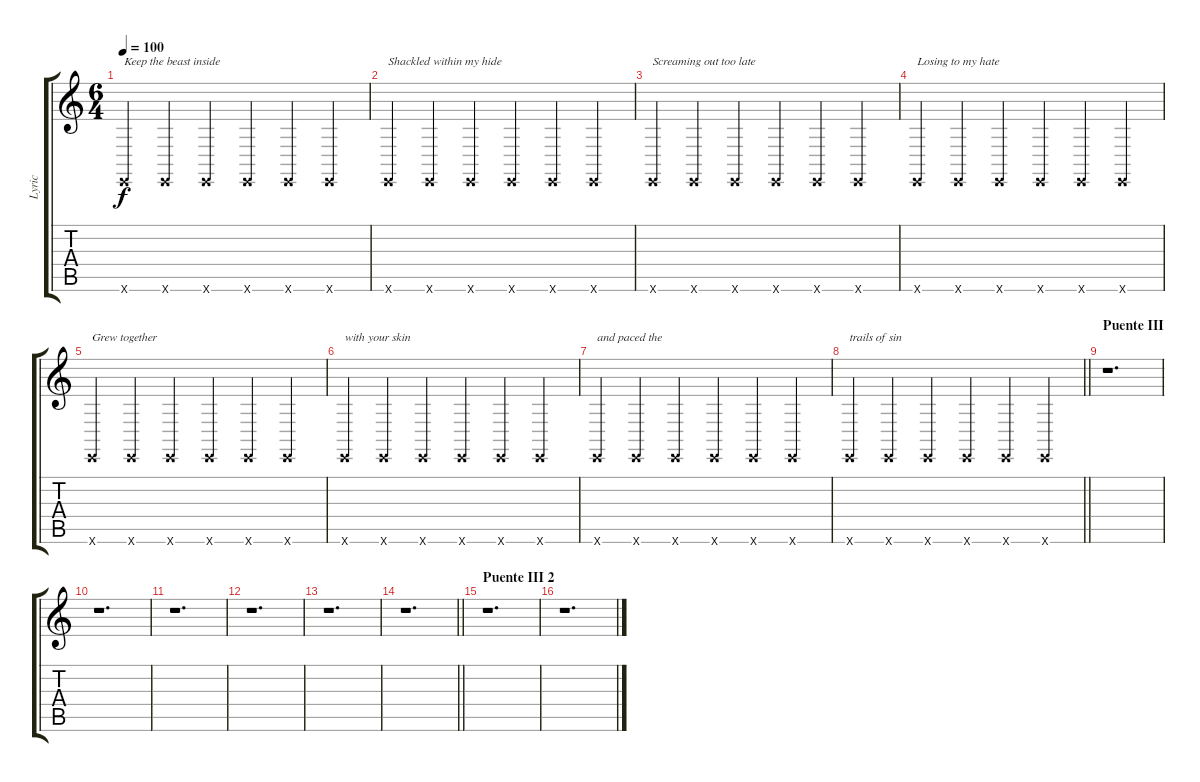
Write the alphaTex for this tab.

\track ("Lyric" "Lyric") {instrument choiraahs}
\staff {score tabs}
\tuning (E4 B3 G3 D3 A2 E2) {hide}
\ts (6 4)
\tempo 100
\clef g2
\ks c
0.6{x}.4{txt "Keep the beast inside" dy f} 0.6{x}.4 0.6{x}.4 0.6{x}.4 0.6{x}.4 0.6{x}.4 |
0.6{x}.4{txt "Shackled within my hide"} 0.6{x}.4 0.6{x}.4 0.6{x}.4 0.6{x}.4 0.6{x}.4 |
0.6{x}.4{txt "Screaming out too late"} 0.6{x}.4 0.6{x}.4 0.6{x}.4 0.6{x}.4 0.6{x}.4 |
0.6{x}.4{txt "Losing to my hate"} 0.6{x}.4 0.6{x}.4 0.6{x}.4 0.6{x}.4 0.6{x}.4 |
0.6{x}.4{txt "Grew together"} 0.6{x}.4 0.6{x}.4 0.6{x}.4 0.6{x}.4 0.6{x}.4 |
0.6{x}.4{txt "with your skin"} 0.6{x}.4 0.6{x}.4 0.6{x}.4 0.6{x}.4 0.6{x}.4 |
0.6{x}.4{txt "and paced the"} 0.6{x}.4 0.6{x}.4 0.6{x}.4 0.6{x}.4 0.6{x}.4 |
\barLineRight lightlight
0.6{x}.4{txt "trails of sin"} 0.6{x}.4 0.6{x}.4 0.6{x}.4 0.6{x}.4 0.6{x}.4 |
\section ("" "Puente III")
r.1{d} |
r.1{d} |
r.1{d} |
r.1{d} |
r.1{d} |
\barLineRight lightlight
r.1{d} |
\section ("" "Puente III 2")
r.1{d} |
r.1{d}
